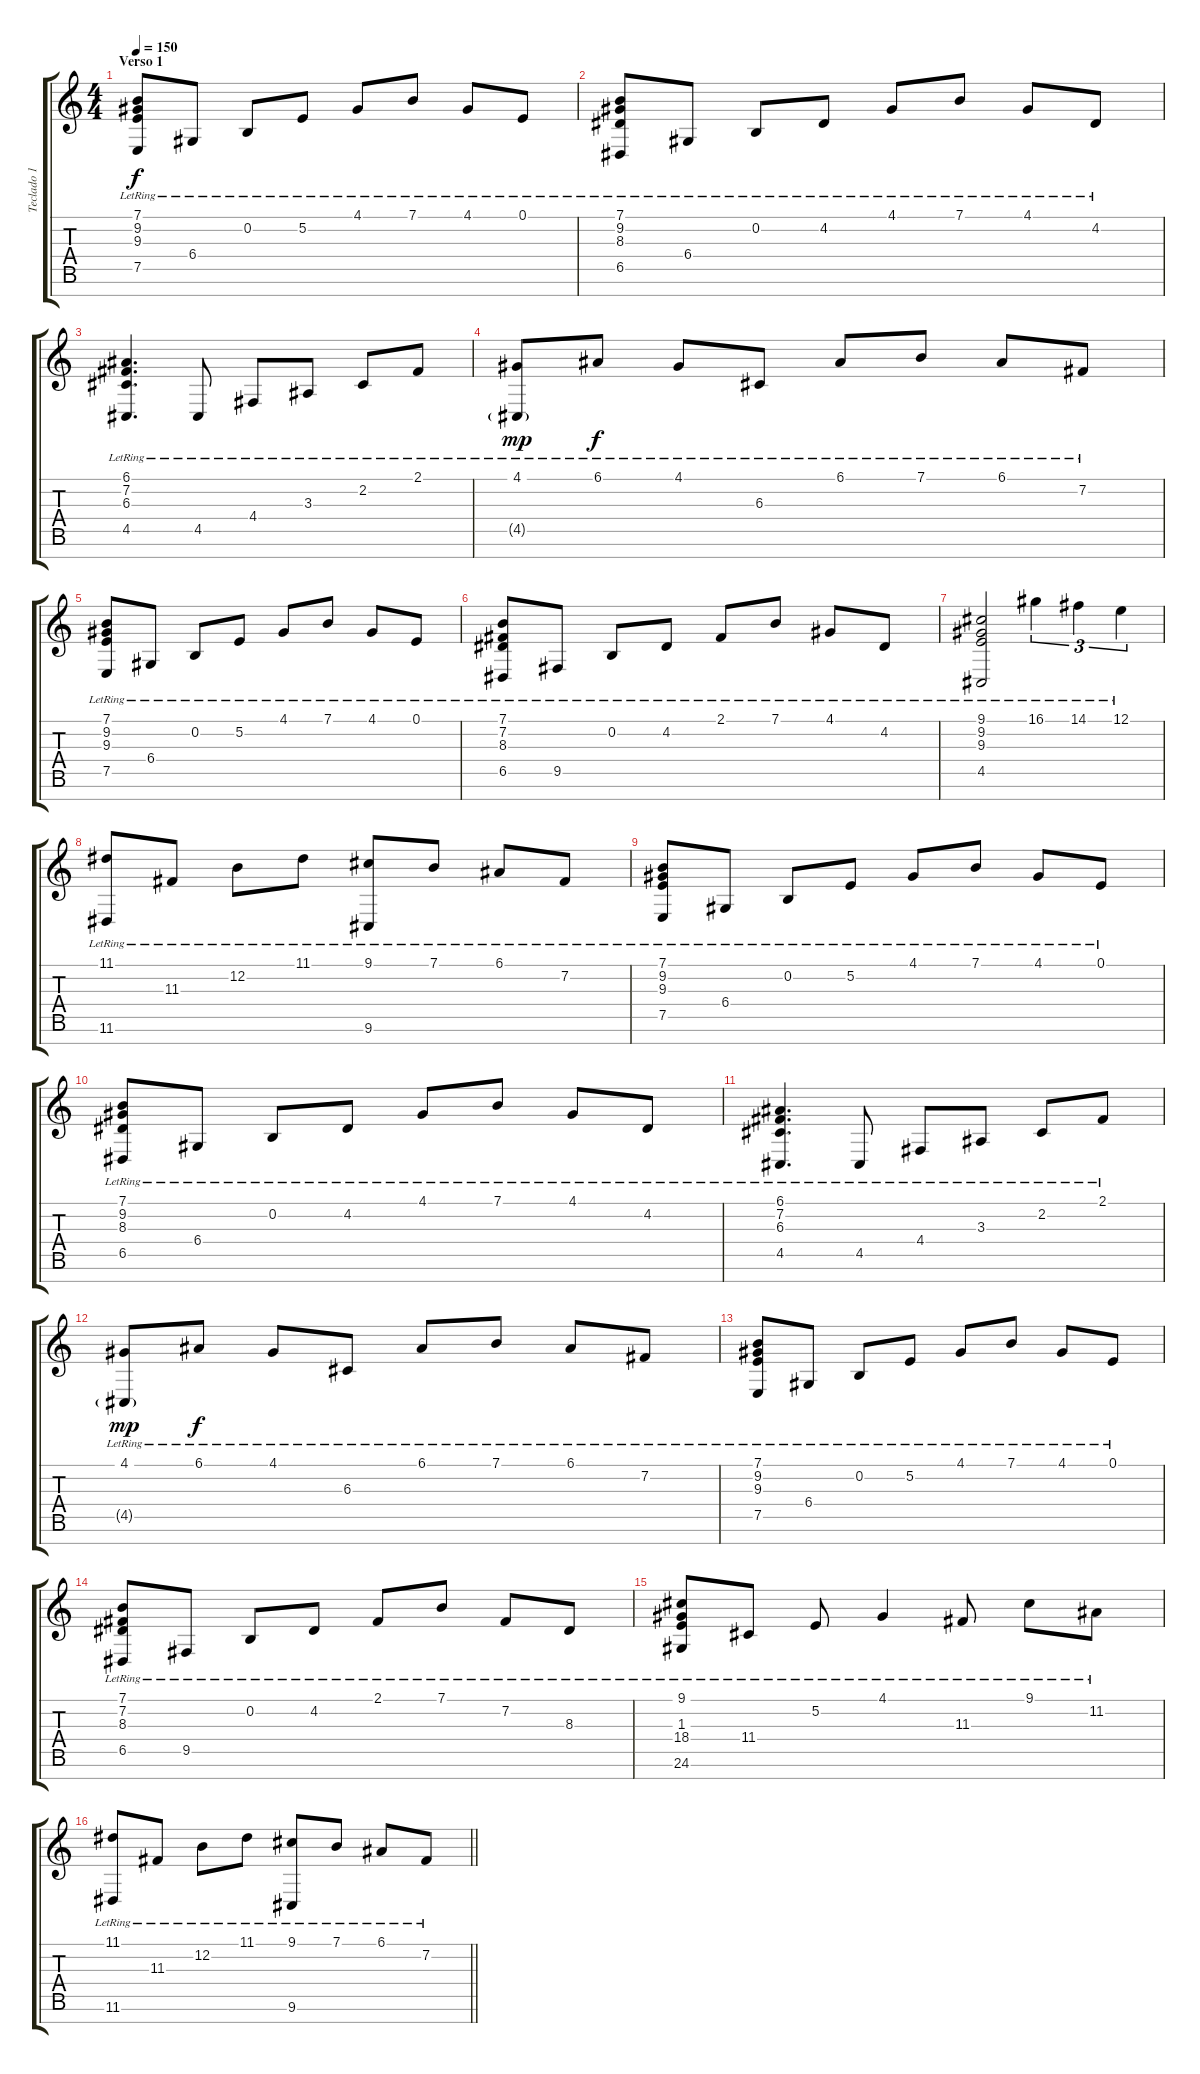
\track ("Teclado 1" "Teclado 1") {instrument pad1newage}
\staff {score tabs}
\tuning (E4 B3 G3 D3 A2 E2 B1) {hide}
\ts (4 4)
\section ("" "Verso 1")
\tempo 150
\clef g2
\ks c
(7.1{lr} 9.2{lr} 9.3{lr} 7.5{lr}).8{dy f instrument acousticgrandpiano} 6.4{lr}.8 0.2{lr}.8 5.2{lr}.8 4.1{lr}.8 7.1{lr}.8 4.1{lr}.8 0.1{lr}.8 |
(7.1{lr} 9.2{lr} 8.3{lr} 6.5{lr}).8 6.4{lr}.8 0.2{lr}.8 4.2{lr}.8 4.1{lr}.8 7.1{lr}.8 4.1{lr}.8 4.2{lr}.8 |
(6.1{lr} 7.2 6.3 4.5).4{d} 4.5{lr}.8 4.4{lr}.8 3.3{lr}.8 2.2{lr}.8 2.1{lr}.8 |
(4.1{lr} 4.5{g lr}).8{dy mp} 6.1{lr}.8{dy f} 4.1{lr}.8 6.3{lr}.8 6.1{lr}.8 7.1{lr}.8 6.1{lr}.8 7.2{lr}.8 |
(7.1{lr} 9.2{lr} 9.3{lr} 7.5{lr}).8{instrument acousticgrandpiano} 6.4{lr}.8 0.2{lr}.8 5.2{lr}.8 4.1{lr}.8 7.1{lr}.8 4.1{lr}.8 0.1{lr}.8 |
(7.1{lr} 7.2{lr} 8.3{lr} 6.5{lr}).8 9.5{lr}.8 0.2{lr}.8 4.2{lr}.8 2.1{lr}.8 7.1{lr}.8 4.1{lr}.8 4.2{lr}.8 |
(9.1{lr} 9.2 9.3 4.5).2 16.1{lr}.4{tu (3 2)} 14.1{lr}.4{tu (3 2)} 12.1{lr}.4{tu (3 2)} |
(11.1{lr} 11.6{lr}).8 11.3{lr}.8 12.2{lr}.8 11.1{lr}.8 (9.1{lr} 9.6).8 7.1{lr}.8 6.1{lr}.8 7.2{lr}.8 |
(7.1{lr} 9.2{lr} 9.3{lr} 7.5{lr}).8{instrument acousticgrandpiano} 6.4{lr}.8 0.2{lr}.8 5.2{lr}.8 4.1{lr}.8 7.1{lr}.8 4.1{lr}.8 0.1{lr}.8 |
(7.1{lr} 9.2{lr} 8.3{lr} 6.5{lr}).8 6.4{lr}.8 0.2{lr}.8 4.2{lr}.8 4.1{lr}.8 7.1{lr}.8 4.1{lr}.8 4.2{lr}.8 |
(6.1{lr} 7.2 6.3 4.5).4{d} 4.5{lr}.8 4.4{lr}.8 3.3{lr}.8 2.2{lr}.8 2.1{lr}.8 |
(4.1{lr} 4.5{g lr}).8{dy mp} 6.1{lr}.8{dy f} 4.1{lr}.8 6.3{lr}.8 6.1{lr}.8 7.1{lr}.8 6.1{lr}.8 7.2{lr}.8 |
(7.1{lr} 9.2{lr} 9.3{lr} 7.5{lr}).8{instrument acousticgrandpiano} 6.4{lr}.8 0.2{lr}.8 5.2{lr}.8 4.1{lr}.8 7.1{lr}.8 4.1{lr}.8 0.1{lr}.8 |
(7.1{lr} 7.2{lr} 8.3{lr} 6.5{lr}).8 9.5{lr}.8 0.2{lr}.8 4.2{lr}.8 2.1{lr}.8 7.1{lr}.8 7.2{lr}.8 8.3{lr}.8 |
(9.1{lr} 1.3 18.4 24.6).8 11.4{lr}.8 5.2{lr}.8 4.1{lr}.4 11.3{lr}.8 9.1{lr}.8 11.2{lr}.8 |
\barLineRight lightlight
(11.1{lr} 11.6{lr}).8 11.3{lr}.8 12.2{lr}.8 11.1{lr}.8 (9.1{lr} 9.6).8 7.1{lr}.8 6.1{lr}.8 7.2{lr}.8
